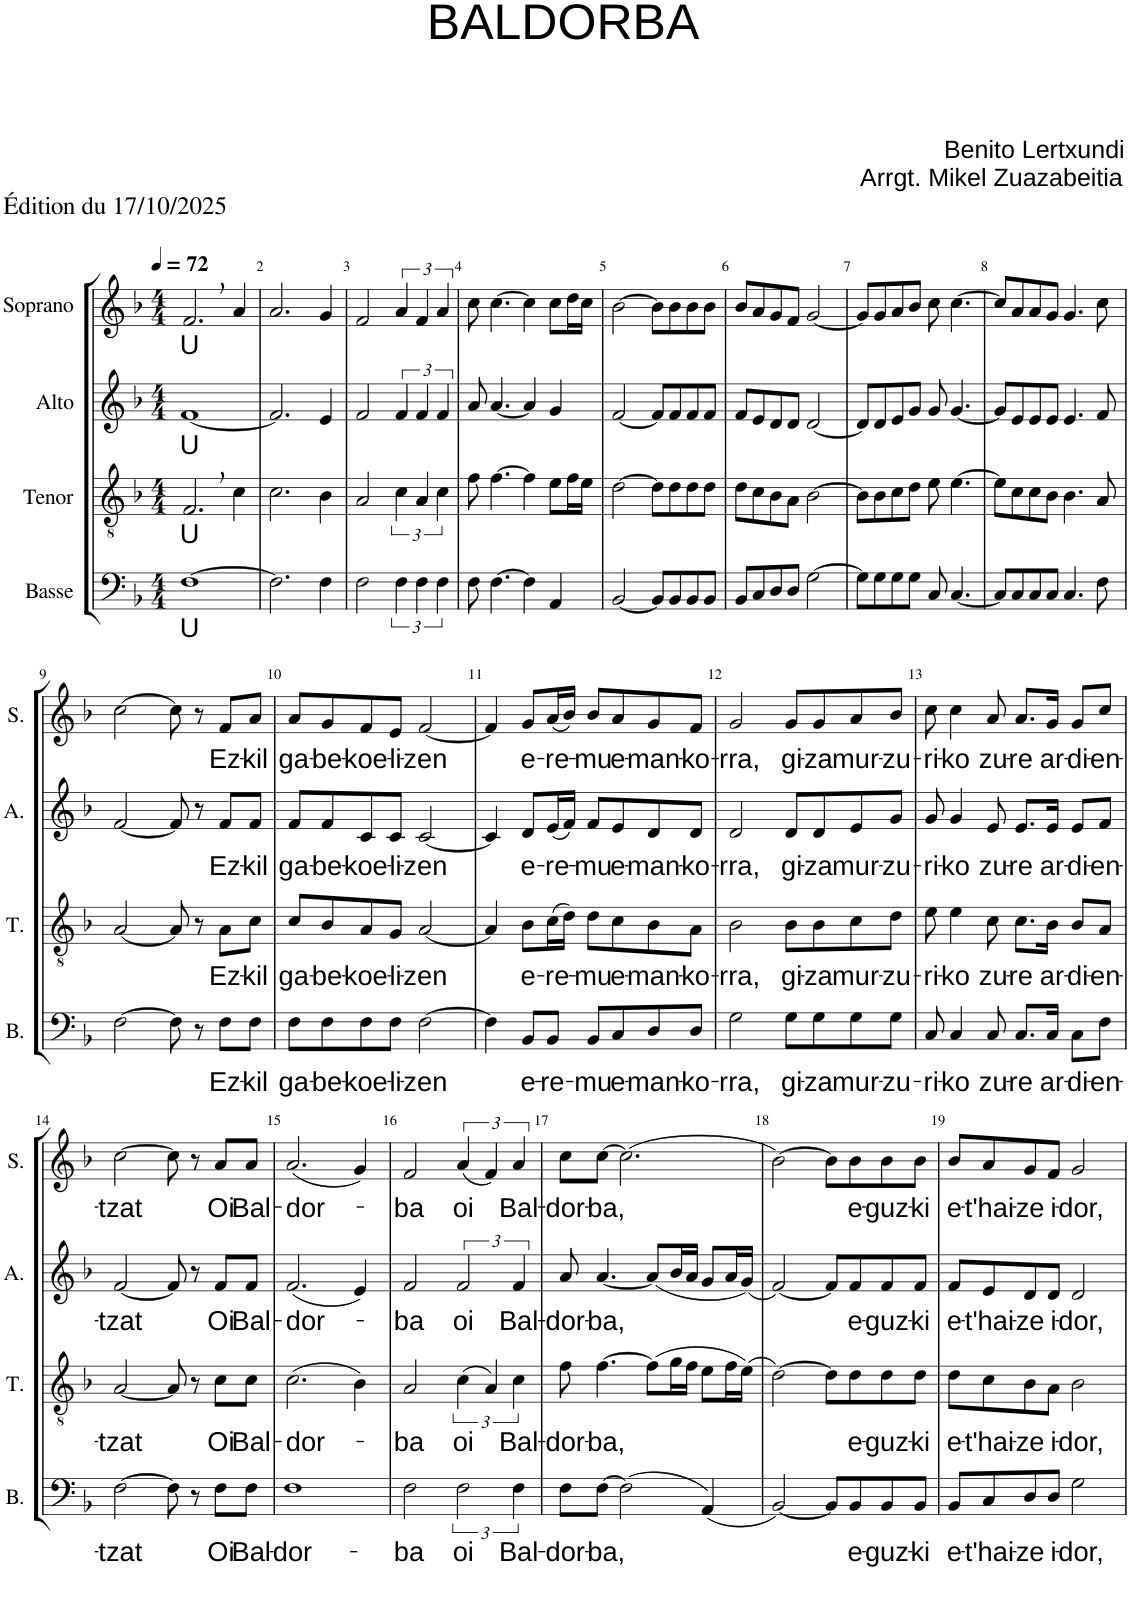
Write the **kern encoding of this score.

**kern	**text	**kern	**text	**kern	**text	**kern	**text
*part4	*part4	*part3	*part3	*part2	*part2	*part1	*part1
*staff4	*staff4	*staff3	*staff3	*staff2	*staff2	*staff1	*staff1
*I"Basse	*	*I"Tenor	*	*I"Alto	*	*I"Soprano	*
*I'B.	*	*I'T.	*	*I'A.	*	*I'S.	*
*clefF4	*	*clefGv2	*	*clefG2	*	*clefG2	*
*k[b-]	*	*k[b-]	*	*k[b-]	*	*k[b-]	*
*M4/4	*	*M4/4	*	*M4/4	*	*M4/4	*
*MM72	*	*MM72	*	*MM72	*	*MM72	*
=1	=1	=1	=1	=1	=1	=1	=1
!	!LO:LY:b	!	!LO:LY:b	!	!LO:LY:b	!	!LO:LY:b
[1F	U	2.F,/	U	[1f	U	2.f,/	U
.	.	4c\	.	.	.	4a/	.
=2	=2	=2	=2	=2	=2	=2	=2
2.F\]	.	2.c\	.	2.f/]	.	2.a/	.
4F\	.	4B-\	.	4e/	.	4g/	.
=3	=3	=3	=3	=3	=3	=3	=3
2F\	.	2A/	.	2f/	.	2f/	.
6F\	.	6c\	.	6f/	.	6a/	.
6F\	.	6A/	.	6f/	.	6f/	.
6F\	.	6c\	.	6f/	.	6a/	.
=4	=4	=4	=4	=4	=4	=4	=4
8F\	.	8f\	.	8a/	.	8cc\	.
[4.F\	.	[4.f\	.	[4.a/	.	[4.cc\	.
4F\]	.	4f\]	.	4a/]	.	4cc\]	.
4AA/	.	8e\L	.	4g/	.	8cc\L	.
.	.	16f\L	.	.	.	16dd\L	.
.	.	16e\JJ	.	.	.	16cc\JJ	.
=5	=5	=5	=5	=5	=5	=5	=5
[2BB-/	.	[2d\	.	[2f/	.	[2b-\	.
8BB-/L]	.	8d\L]	.	8f/L]	.	8b-\L]	.
8BB-/	.	8d\	.	8f/	.	8b-\	.
8BB-/	.	8d\	.	8f/	.	8b-\	.
8BB-/J	.	8d\J	.	8f/J	.	8b-\J	.
=6	=6	=6	=6	=6	=6	=6	=6
8BB-/L	.	8d\L	.	8f/L	.	8b-/L	.
8C/	.	8c\	.	8e/	.	8a/	.
8D/	.	8B-\	.	8d/	.	8g/	.
8D/J	.	8A\J	.	8d/J	.	8f/J	.
[2G\	.	[2B-\	.	[2d/	.	[2g/	.
=7	=7	=7	=7	=7	=7	=7	=7
8G\L]	.	8B-\L]	.	8d/L]	.	8g/L]	.
8G\	.	8B-\	.	8d/	.	8g/	.
8G\	.	8c\	.	8e/	.	8a/	.
8G\J	.	8d\J	.	8g/J	.	8b-/J	.
8C/	.	8e\	.	8g/	.	8cc\	.
[4.C/	.	[4.e\	.	[4.g/	.	[4.cc\	.
=8	=8	=8	=8	=8	=8	=8	=8
8C/L]	.	8e\L]	.	8g/L]	.	8cc/L]	.
8C/	.	8c\	.	8e/	.	8a/	.
8C/	.	8c\	.	8e/	.	8a/	.
8C/J	.	8B-\J	.	8e/J	.	8g/J	.
4.C/	.	4.B-\	.	4.e/	.	4.g/	.
8F\	.	8A/	.	8f/	.	8cc\	.
!!LO:LB:g=z
=9	=9	=9	=9	=9	=9	=9	=9
[2F\	.	[2A/	.	[2f/	.	[2cc\	.
8F\]	.	8A/]	.	8f/]	.	8cc\]	.
8r	.	8r	.	8r	.	8r	.
!	!LO:LY:b	!	!LO:LY:b	!	!LO:LY:b	!	!LO:LY:b
8F\L	Ez-	8A\L	Ez-	8f/L	Ez-	8f/L	Ez-
!	!LO:LY:b	!	!LO:LY:b	!	!LO:LY:b	!	!LO:LY:b
8F\J	-kil	8c\J	-kil	8f/J	-kil	8a/J	-kil
=10	=10	=10	=10	=10	=10	=10	=10
!	!LO:LY:b	!	!LO:LY:b	!	!LO:LY:b	!	!LO:LY:b
8F\L	ga-	8c/L	ga-	8f/L	ga-	8a/L	ga-
!	!LO:LY:b	!	!LO:LY:b	!	!LO:LY:b	!	!LO:LY:b
8F\	-be-	8B-/	-be-	8f/	-be-	8g/	-be-
!	!LO:LY:b	!	!LO:LY:b	!	!LO:LY:b	!	!LO:LY:b
8F\	-koe-	8A/	-koe-	8c/	-koe-	8f/	-koe-
!	!LO:LY:b	!	!LO:LY:b	!	!LO:LY:b	!	!LO:LY:b
8F\J	-li-	8G/J	-li-	8c/J	-li-	8e/J	-li-
!	!LO:LY:b	!	!LO:LY:b	!	!LO:LY:b	!	!LO:LY:b
[2F\	-zen	[2A/	-zen	[2c/	-zen	[2f/	-zen
=11	=11	=11	=11	=11	=11	=11	=11
4F\]	.	4A/]	.	4c/]	.	4f/]	.
!	!LO:LY:b	!	!LO:LY:b	!	!LO:LY:b	!	!LO:LY:b
8BB-/L	e-	8B-\L	e-	8d/L	e-	8g/L	e-
!	!LO:LY:b	!	!LO:LY:b	!	!LO:LY:b	!	!LO:LY:b
8BB-/J	-re-	(16c\L	-re-	(16e/L	-re-	(16a/L	-re-
.	.	16d\JJ)	.	16f/JJ)	.	16b-/JJ)	.
!	!LO:LY:b	!	!LO:LY:b	!	!LO:LY:b	!	!LO:LY:b
8BB-/L	-mu	8d\L	-mu	8f/L	-mu	8b-/L	-mu
!	!LO:LY:b	!	!LO:LY:b	!	!LO:LY:b	!	!LO:LY:b
8C/	e-	8c\	e-	8e/	e-	8a/	e-
!	!LO:LY:b	!	!LO:LY:b	!	!LO:LY:b	!	!LO:LY:b
8D/	-man-	8B-\	-man-	8d/	-man-	8g/	-man-
!	!LO:LY:b	!	!LO:LY:b	!	!LO:LY:b	!	!LO:LY:b
8D/J	-ko-	8A\J	-ko-	8d/J	-ko-	8f/J	-ko-
=12	=12	=12	=12	=12	=12	=12	=12
!	!LO:LY:b	!	!LO:LY:b	!	!LO:LY:b	!	!LO:LY:b
2G\	-rra,	2B-\	-rra,	2d/	-rra,	2g/	-rra,
!	!LO:LY:b	!	!LO:LY:b	!	!LO:LY:b	!	!LO:LY:b
8G\L	gi-	8B-\L	gi-	8d/L	gi-	8g/L	gi-
!	!LO:LY:b	!	!LO:LY:b	!	!LO:LY:b	!	!LO:LY:b
8G\	-za	8B-\	-za	8d/	-za	8g/	-za
!	!LO:LY:b	!	!LO:LY:b	!	!LO:LY:b	!	!LO:LY:b
8G\	mur-	8c\	mur-	8e/	mur-	8a/	mur-
!	!LO:LY:b	!	!LO:LY:b	!	!LO:LY:b	!	!LO:LY:b
8G\J	-zu-	8d\J	-zu-	8g/J	-zu-	8b-/J	-zu-
=13	=13	=13	=13	=13	=13	=13	=13
!	!LO:LY:b	!	!LO:LY:b	!	!LO:LY:b	!	!LO:LY:b
8C/	-ri-	8e\	-ri-	8g/	-ri-	8cc\	-ri-
!	!LO:LY:b	!	!LO:LY:b	!	!LO:LY:b	!	!LO:LY:b
4C/	-ko	4e\	-ko	4g/	-ko	4cc\	-ko
!	!LO:LY:b	!	!LO:LY:b	!	!LO:LY:b	!	!LO:LY:b
8C/	zu-	8c\	zu-	8e/	zu-	8a/	zu-
!	!LO:LY:b	!	!LO:LY:b	!	!LO:LY:b	!	!LO:LY:b
8.C/L	-re	8.c\L	-re	8.e/L	-re	8.a/L	-re
!	!LO:LY:b	!	!LO:LY:b	!	!LO:LY:b	!	!LO:LY:b
16C/Jk	ar-	16B-\Jk	ar-	16e/Jk	ar-	16g/Jk	ar-
!	!LO:LY:b	!	!LO:LY:b	!	!LO:LY:b	!	!LO:LY:b
8C\L	-di-	8B-/L	-di-	8e/L	-di-	8g/L	-di-
!	!LO:LY:b	!	!LO:LY:b	!	!LO:LY:b	!	!LO:LY:b
8F\J	-en-	8A/J	-en-	8f/J	-en-	8cc/J	-en-
!!LO:LB:g=z
=14	=14	=14	=14	=14	=14	=14	=14
!	!LO:LY:b	!	!LO:LY:b	!	!LO:LY:b	!	!LO:LY:b
[2F\	-tzat	[2A/	-tzat	[2f/	-tzat	[2cc\	-tzat
8F\]	.	8A/]	.	8f/]	.	8cc\]	.
8r	.	8r	.	8r	.	8r	.
!	!LO:LY:b	!	!LO:LY:b	!	!LO:LY:b	!	!LO:LY:b
8F\L	Oi	8c\L	Oi	8f/L	Oi	8a/L	Oi
!	!LO:LY:b	!	!LO:LY:b	!	!LO:LY:b	!	!LO:LY:b
8F\J	Bal-	8c\J	Bal-	8f/J	Bal-	8a/J	Bal-
=15	=15	=15	=15	=15	=15	=15	=15
!	!LO:LY:b	!	!LO:LY:b	!	!LO:LY:b	!	!LO:LY:b
1F	-dor-	(2.c\	-dor-	(2.f/	-dor-	(2.a/	-dor-
.	.	4B-\)	.	4e/)	.	4g/)	.
=16	=16	=16	=16	=16	=16	=16	=16
!	!LO:LY:b	!	!LO:LY:b	!	!LO:LY:b	!	!LO:LY:b
2F\	-ba	2A/	-ba	2f/	-ba	2f/	-ba
!	!LO:LY:b	!	!LO:LY:b	!	!LO:LY:b	!	!LO:LY:b
3F\	oi	(6c\	oi	3f/	oi	(6a/	oi
.	.	6A/)	.	.	.	6f/)	.
!	!LO:LY:b	!	!LO:LY:b	!	!LO:LY:b	!	!LO:LY:b
6F\	Bal-	6c\	Bal-	6f/	Bal-	6a/	Bal-
=17	=17	=17	=17	=17	=17	=17	=17
!	!LO:LY:b	!	!LO:LY:b	!	!LO:LY:b	!	!LO:LY:b
8F\L	-dor-	8f\	-dor-	8a/	-dor-	8cc\L	-dor-
!	!LO:LY:b	!	!LO:LY:b	!	!LO:LY:b	!	!LO:LY:b
[8F\J	-ba,	[4.f\	-ba,	[4.a/	-ba,	[8cc\J	-ba,
(2F\]	.	.	.	.	.	(2.cc\]	.
.	.	(8f\L]	.	(8a/L]	.	.	.
.	.	16g\L	.	16b-/L	.	.	.
.	.	16f\JJ	.	16a/JJ	.	.	.
(4AA/)	.	8e\L	.	8g/L	.	.	.
.	.	16f\L	.	16a/L	.	.	.
.	.	(16e\JJ)	.	(16g/JJ)	.	.	.
=18	=18	=18	=18	=18	=18	=18	=18
[2BB-/)	.	[2d\)	.	[2f/)	.	[2b-\)	.
8BB-/L]	.	8d\L]	.	8f/L]	.	8b-\L]	.
!	!LO:LY:b	!	!LO:LY:b	!	!LO:LY:b	!	!LO:LY:b
8BB-/	e-	8d\	e-	8f/	e-	8b-\	e-
!	!LO:LY:b	!	!LO:LY:b	!	!LO:LY:b	!	!LO:LY:b
8BB-/	-guz-	8d\	-guz-	8f/	-guz-	8b-\	-guz-
!	!LO:LY:b	!	!LO:LY:b	!	!LO:LY:b	!	!LO:LY:b
8BB-/J	-ki	8d\J	-ki	8f/J	-ki	8b-\J	-ki
=19	=19	=19	=19	=19	=19	=19	=19
!	!LO:LY:b	!	!LO:LY:b	!	!LO:LY:b	!	!LO:LY:b
8BB-/L	e-	8d\L	e-	8f/L	e-	8b-/L	e-
!	!LO:LY:b	!	!LO:LY:b	!	!LO:LY:b	!	!LO:LY:b
8C/	-t'hai-	8c\	-t'hai-	8e/	-t'hai-	8a/	-t'hai-
!	!LO:LY:b	!	!LO:LY:b	!	!LO:LY:b	!	!LO:LY:b
8D/	-ze	8B-\	-ze	8d/	-ze	8g/	-ze
!	!LO:LY:b	!	!LO:LY:b	!	!LO:LY:b	!	!LO:LY:b
8D/J	i-	8A\J	i-	8d/J	i-	8f/J	i-
!	!LO:LY:b	!	!LO:LY:b	!	!LO:LY:b	!	!LO:LY:b
2G\	-dor,	2B-\	-dor,	2d/	-dor,	2g/	-dor,
=	=	=	=	=	=	=	=
*-	*-	*-	*-	*-	*-	*-	*-
